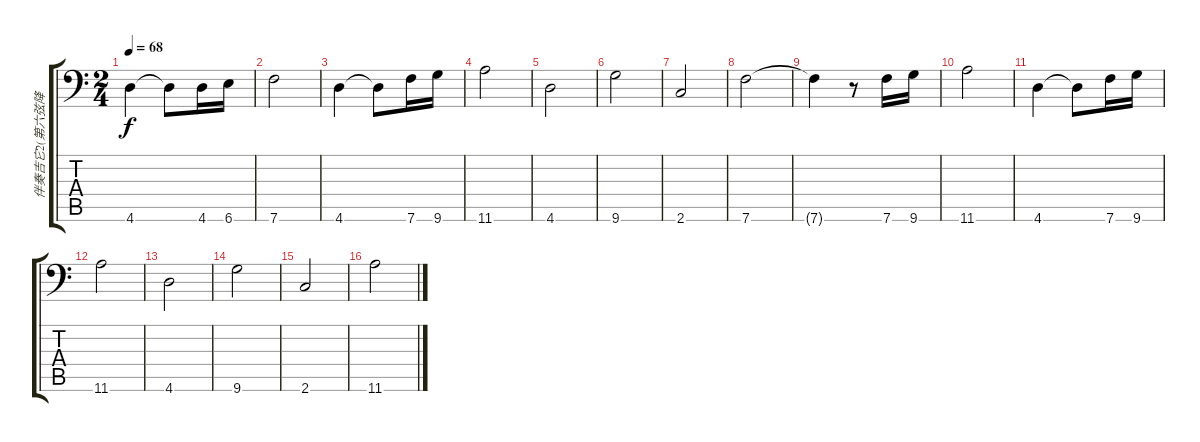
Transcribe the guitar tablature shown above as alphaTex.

\track ("伴奏吉它2(第六弦降为A#2）" "伴奏吉它2(第六弦降") {instrument electricbasspick}
\staff {score tabs}
\tuning (E4 B3 G3 D3 A2 Bb1) {hide}
\ts (2 4)
\tempo 68
\clef f4
\ks c
4.6.4{dy f} 4.6{t}.8 4.6.16 6.6.16 |
7.6.2 |
4.6.4 4.6{t}.8 7.6.16 9.6.16 |
11.6.2 |
4.6.2 |
9.6.2 |
2.6.2 |
7.6.2 |
7.6{t}.4 r.8 7.6.16 9.6.16 |
11.6.2 |
4.6.4 4.6{t}.8 7.6.16 9.6.16 |
11.6.2 |
4.6.2 |
9.6.2 |
2.6.2 |
11.6.2
